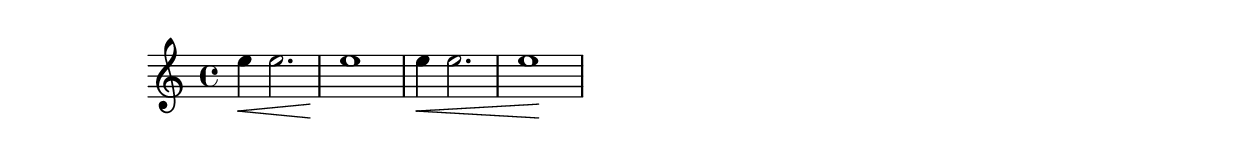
%% Do not edit this file; it is automatically
%% generated from LSR http://lsr.dsi.unimi.it
%% This file is in the public domain.
\version "2.13.16"

\header {
  lsrtags = "expressive-marks, tweaks-and-overrides"

%% Translation of GIT committish: 00ef2ac3dd16e21c9ffdffaa4d6d043a3f1a76e6
  texidoces = "
Si la nota que da fin a un regulador cae sobre la primera parte de
un compás, el regulador se detiene en la línea divisoria
inmediatamente precedente.  Se puede controlar este comportamiento
sobreescribiendo la propiedad @code{'to-barline}.

"
  doctitlees = "Establecer el comportamiento de los reguladores en las barras de compás"


%% Translation of GIT committish: d96023d8792c8af202c7cb8508010c0d3648899d
texidocde = "
Wenn die Note, an welcher eine Crescendo-Klammer endet, die erste Note
eines Taktes ist, wird die Klammer an der vorhergehenden Tatklinie
beendet.  Dieses Verhalten kann auch mit der Eigenschaft
@code{'to-barline} geändert werden:
"
  doctitlede = "Das Verhalten von Crescendo-Klammern an Taktlinien beeinflussen"

%% Translation of GIT committish: ae814f45737bd1bdaf65b413a4c37f70b84313b7
  texidocfr = "
En principe, un soufflet -- (de)crescendo imprimé sous forme graphique --
commence au bord gauche de la note de départ, et se termine au
bord droit de la note d'arrivée.  Cependant, si la note d'arrivée
est sur un premier temps, le soufflet s'arrêtera au niveau de la
barre de mesure qui la précède.  Ce comportement peut être annulé
en assignant @emph{faux} (@code{#f}) à la propriété @code{'to-barline} :

"
  doctitlefr = "Soufflets et barres de mesure"


  texidoc = "
If the note which ends a hairpin falls on a downbeat, the hairpin stops
at the bar line immediately preceding.  This behavior can be controlled
by overriding the @code{'to-barline} property.

"
  doctitle = "Setting hairpin behavior at bar lines"
} % begin verbatim

\relative c'' {
  e4\< e2.
  e1\!
  \override Hairpin #'to-barline = ##f
  e4\< e2.
  e1\!
}
